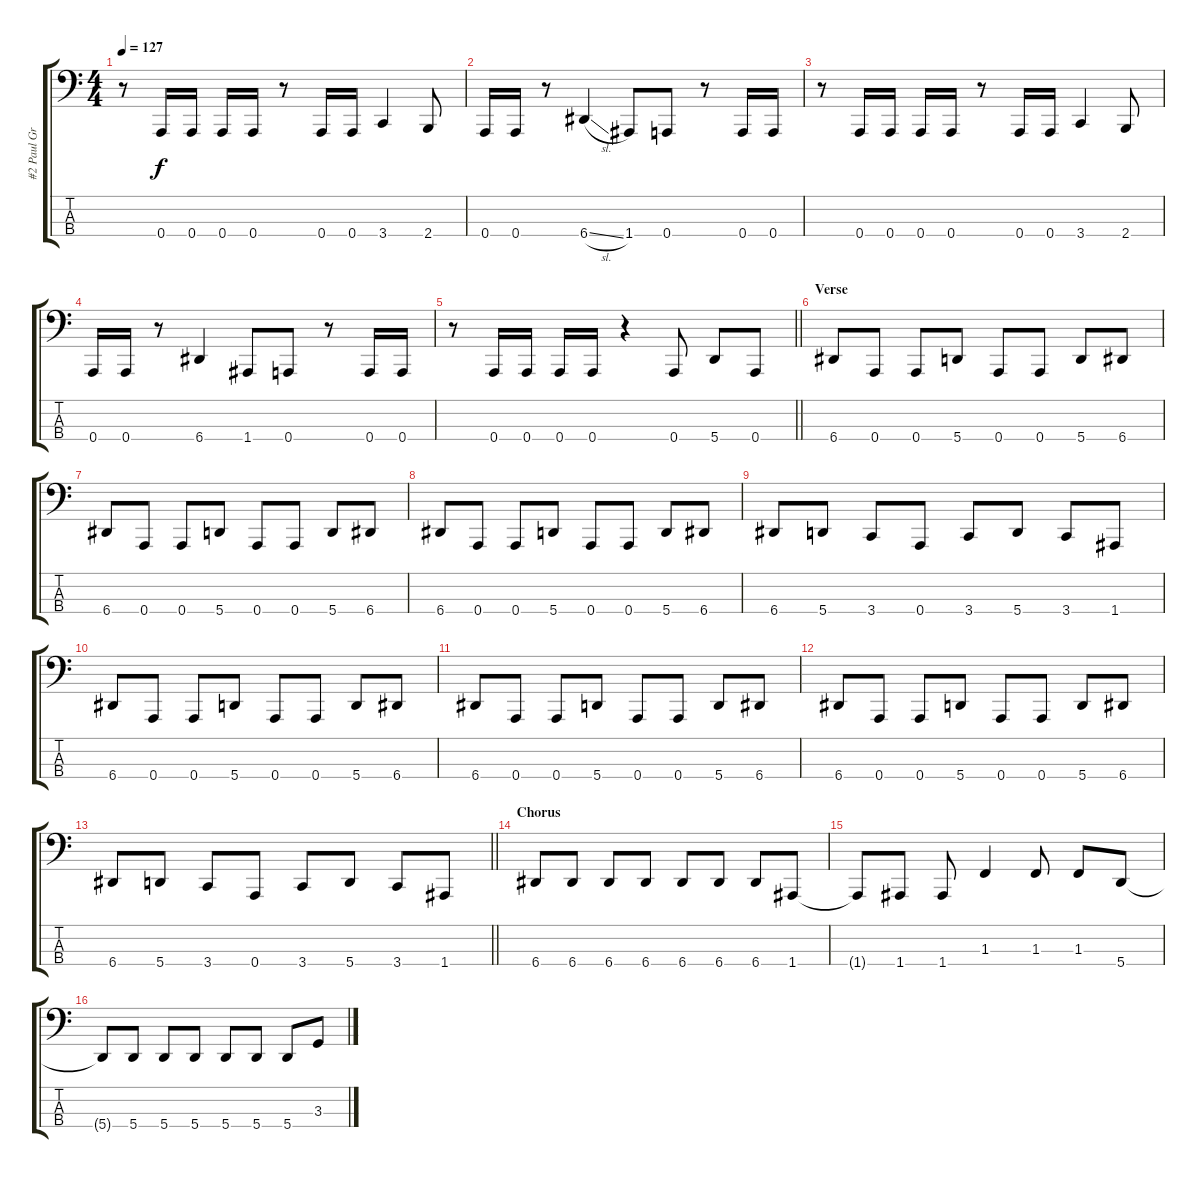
\track ("#2 Paul Gray" "#2 Paul Gr") {instrument electricbasspick}
\staff {score tabs}
\tuning (D2 A1 E1 A0) {hide}
\ts (4 4)
\tempo 127
\clef f4
\ks c
r.8{dy f} 0.4.16 0.4.16 0.4.16 0.4.16 r.8 0.4.16 0.4.16 3.4.4 2.4.8 |
0.4.16 0.4.16 r.8 6.4{sl}.4 1.4.8 0.4.8 r.8 0.4.16 0.4.16 |
r.8 0.4.16 0.4.16 0.4.16 0.4.16 r.8 0.4.16 0.4.16 3.4.4 2.4.8 |
0.4.16 0.4.16 r.8 6.4.4 1.4.8 0.4.8 r.8 0.4.16 0.4.16 |
\barLineRight lightlight
r.8 0.4.16 0.4.16 0.4.16 0.4.16 r.4 0.4.8 5.4.8 0.4.8 |
\section ("" "Verse")
6.4.8 0.4.8 0.4.8 5.4.8 0.4.8 0.4.8 5.4.8 6.4.8 |
6.4.8 0.4.8 0.4.8 5.4.8 0.4.8 0.4.8 5.4.8 6.4.8 |
6.4.8 0.4.8 0.4.8 5.4.8 0.4.8 0.4.8 5.4.8 6.4.8 |
6.4.8 5.4.8 3.4.8 0.4.8 3.4.8 5.4.8 3.4.8 1.4.8 |
6.4.8 0.4.8 0.4.8 5.4.8 0.4.8 0.4.8 5.4.8 6.4.8 |
6.4.8 0.4.8 0.4.8 5.4.8 0.4.8 0.4.8 5.4.8 6.4.8 |
6.4.8 0.4.8 0.4.8 5.4.8 0.4.8 0.4.8 5.4.8 6.4.8 |
\barLineRight lightlight
6.4.8 5.4.8 3.4.8 0.4.8 3.4.8 5.4.8 3.4.8 1.4.8 |
\section ("" "Chorus")
6.4.8 6.4.8 6.4.8 6.4.8 6.4.8 6.4.8 6.4.8 1.4.8 |
1.4{t}.8 1.4.8 1.4.8 1.3.4 1.3.8 1.3.8 5.4.8 |
5.4{t}.8 5.4.8 5.4.8 5.4.8 5.4.8 5.4.8 5.4.8 3.3.8
